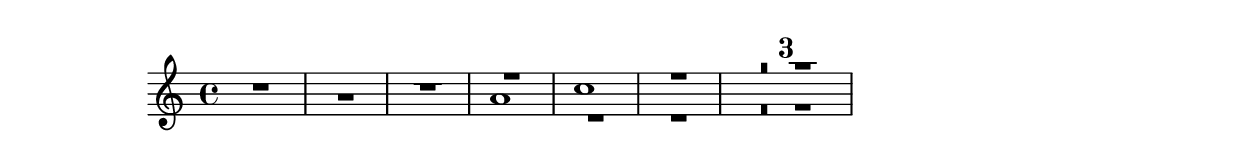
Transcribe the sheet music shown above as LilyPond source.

%% Do not edit this file; it is automatically
%% generated from LSR http://lsr.dsi.unimi.it
%% This file is in the public domain.
\version "2.13.20"

\header {
  lsrtags = "rhythms, tweaks-and-overrides"

%% Translation of GIT committish: e0aa246e0ed1a86dc41a99ab79bff822d3320aa7
 doctitlees = "Posicionar los silencios multicompás"
 texidoces = "
A diferencia de los silencios normales, no existe una instrucción
predefinida para modificar la posición predeterminada de un
símbolo de silencio multicompás sobre el pentagrama, adjuntándolo
a una nota, independientemente de cuál sea su forma.  Sin embargo,
en la música polifónica los silencios multicompás de las voces de
numeración par e impar están separados verticalmente.  La
colocación de los silencios multicompás se puede controlar como se
ve a continuación:

"

%% Translation of GIT committish: 0a868be38a775ecb1ef935b079000cebbc64de40
texidocde = "
Anders als bei normalen Pausen gibt es keinen direkten Befehl, um die
vertikale Position von Ganztaktpausen zu beeinflussen, indem man sie an
eine Tonhöhe anhängt.  In polyphoner Notation wird aber dennoch die
Position der Pausen von geraden und ungeraden Stimmen voneinander
unterschieden.  Die Position von Ganztaktpausen kann wie folgt verändert
werden:
 "
  doctitlede = "Positionierung von Ganztaktpausen"



%% Translation of GIT committish: 4da4307e396243a5a3bc33a0c2753acac92cb685
  texidocfr = "
Si l'on peut positionner verticalement un silence simple en le
rattachant à une note, il n'en va pas de même pour un silence
multi-mesures.  Néanmoins, et uniquement dans le cadre de musique
polyphonique, les silences multi-mesures sont positionnés différemment
selon qu'ils appartiennent à une voix au numéro pair ou impair.  Le
positionnement des silences multi-mesures peut se contrôler ainsi :
"
  doctitlefr = "Positionnement des silences multi-mesures"

  texidoc = "
Unlike ordinary rests, there is no predefined command to change the
staff position of a multi-measure rest symbol of either form by
attaching it to a note.  However, in polyphonic music multi-measure
rests in odd-numbered and even-numbered voices are vertically
separated. The positioning of multi-measure rests can be controlled as
follows:

"
  doctitle = "Positioning multi-measure rests"
} % begin verbatim

\relative c'' {
  % MMR - Multi-Measure Rest
  % MMRs by default are set under the fourth line
  R1
  % They can be moved with an override
  \override MultiMeasureRest #'staff-position = #-2
  R1
  % A value of 0 is the default position;
  % the following trick moves the rest to the center line
  \override MultiMeasureRest #'staff-position = #-0.01
  R1
  % MMRs in odd-numbered voices are under the top line
  << { R1 } \\ { a1 } >>
  % MMRs in even-numbered voices are under the bottom line
  << { c1 } \\ { R1 } >>
  % They remain separated even in empty measures
  << { R1 } \\ { R1 } >>
  % This brings them together even though there are two voices
  \compressFullBarRests
  <<
    \revert MultiMeasureRest #'staff-position
    { R1*3 }
    \\
    \revert MultiMeasureRest #'staff-position
    { R1*3 }
  >>
}
